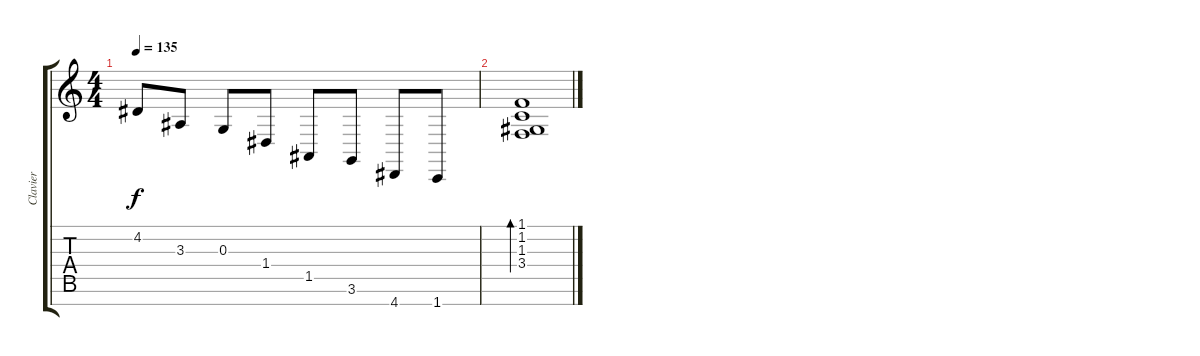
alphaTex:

\track ("Clavier" "Clavier") {instrument acousticgrandpiano}
\staff {score tabs}
\tuning (E4 B3 G3 D3 A2 E2 B1) {hide}
\ts (4 4)
\tempo 135
\clef g2
\ks c
4.2.8{dy f} 3.3.8 0.3.8 1.4.8 1.5.8 3.6.8 4.7.8 1.7.8 |
(1.1 1.2 1.3 3.4).1{bd 480}
